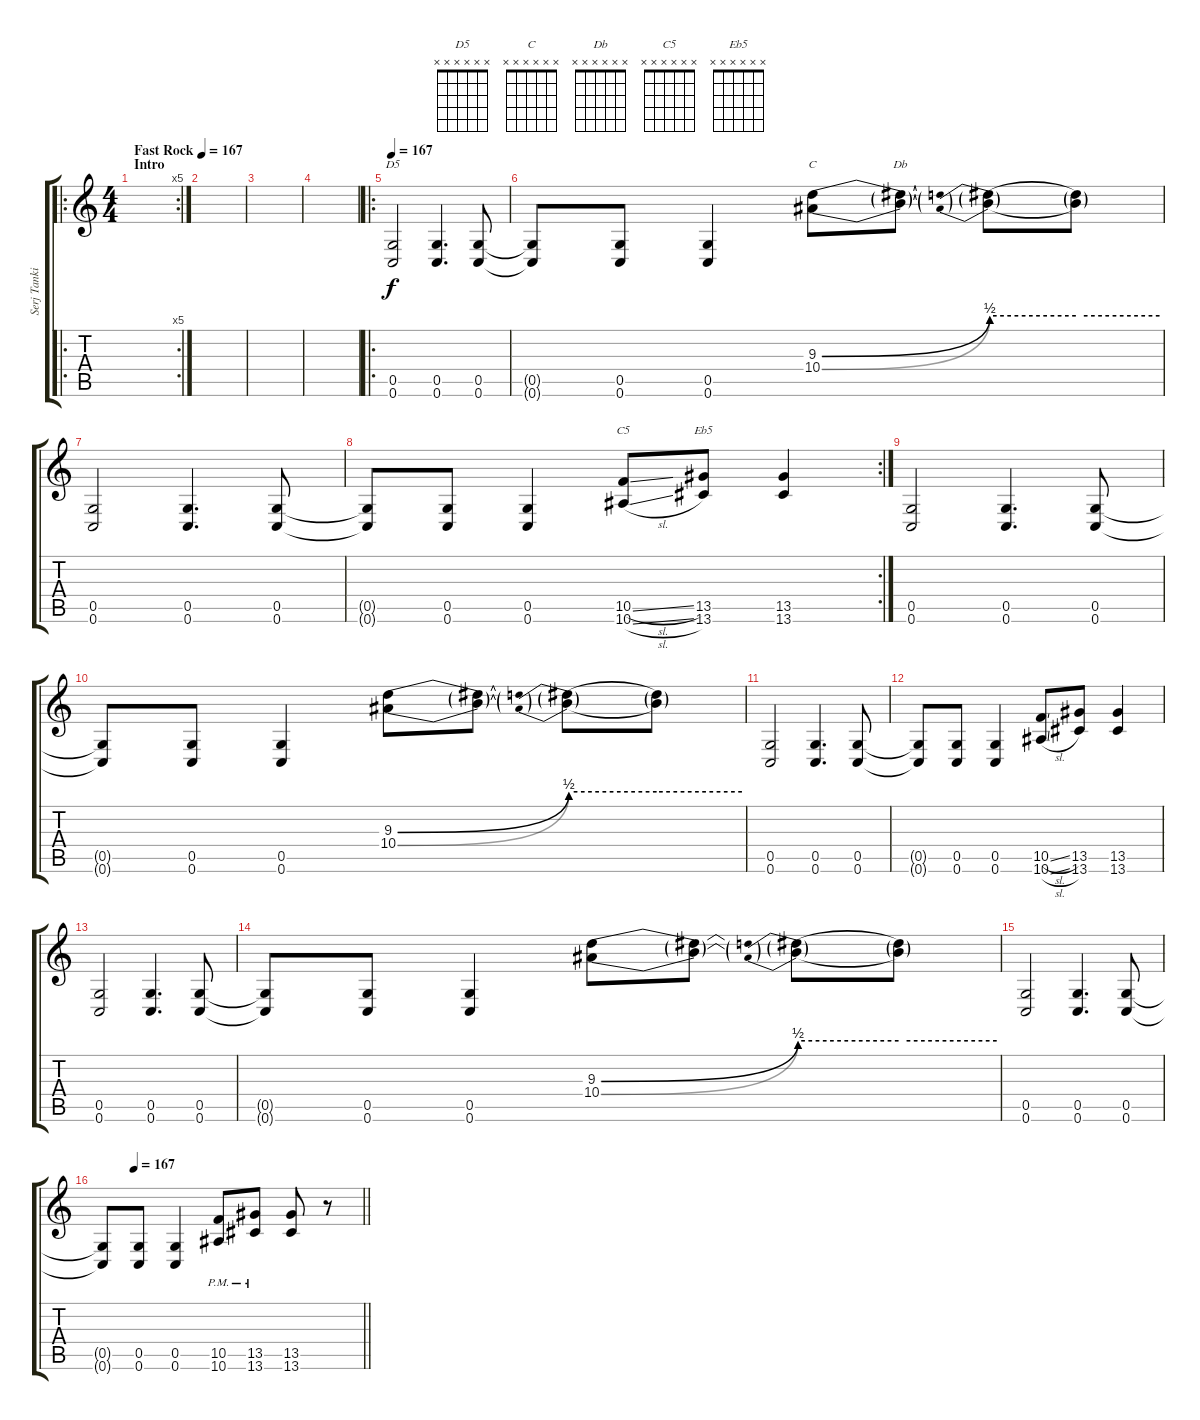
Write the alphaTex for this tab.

\track ("Serj Tankian" "Serj Tanki") {instrument distortionguitar}
\staff {score tabs}
\tuning (D4 A3 F3 C3 G2 C2) {hide}
\chord ("D5" x x x x x x)
\chord ("C" x x x x x x)
\chord ("Db" x x x x x x)
\chord ("C5" x x x x x x)
\chord ("Eb5" x x x x x x)
\ro
\rc 5
\ts (4 4)
\section ("" "Intro")
\tempo (167 "Fast Rock")
\clef g2
\ks c
|
|
|
|
\ro
\tempo 167
(0.5 0.6).2{ch "D5"} (0.5 0.6).4{d} (0.5 0.6).8 |
(0.5{t} 0.6{t}).8 (0.5 0.6).8 (0.5 0.6).4 (9.3{be (bend 0 0 60 2)} 10.4{be (bend 0 0 60 2)}).8{ch "C"} (9.3{t} 10.4{t}).8{ch "Db"} (9.3{be (prebend 0 2 60 2) t} 10.4{be (prebend 0 2 60 2) t}).8 (9.3{be (hold 0 2 60 2) t} 10.4{be (hold 0 2 60 2) t}).8 |
(0.5 0.6).2 (0.5 0.6).4{d} (0.5 0.6).8 |
\rc 2
(0.5{t} 0.6{t}).8 (0.5 0.6).8 (0.5 0.6).4 (10.5{sl} 10.6{sl}).8{ch "C5"} (13.5 13.6).8{ch "Eb5"} (13.5 13.6).4 |
(0.5 0.6).2 (0.5 0.6).4{d} (0.5 0.6).8 |
(0.5{t} 0.6{t}).8 (0.5 0.6).8 (0.5 0.6).4 (9.3{be (bend 0 0 60 2)} 10.4{be (bend 0 0 60 2)}).8 (9.3{t} 10.4{t}).8 (9.3{be (prebend 0 2 60 2) t} 10.4{be (prebend 0 2 60 2) t}).8 (9.3{be (hold 0 2 60 2) t} 10.4{be (hold 0 2 60 2) t}).8 |
(0.5 0.6).2 (0.5 0.6).4{d} (0.5 0.6).8 |
(0.5{t} 0.6{t}).8 (0.5 0.6).8 (0.5 0.6).4 (10.5{sl} 10.6{sl}).8 (13.5 13.6).8 (13.5 13.6).4 |
(0.5 0.6).2 (0.5 0.6).4{d} (0.5 0.6).8 |
(0.5{t} 0.6{t}).8 (0.5 0.6).8 (0.5 0.6).4 (9.3{be (bend 0 0 60 2)} 10.4{be (bend 0 0 60 2)}).8 (9.3{t} 10.4{t}).8 (9.3{be (prebend 0 2 60 2) t} 10.4{be (prebend 0 2 60 2) t}).8 (9.3{be (hold 0 2 60 2) t} 10.4{be (hold 0 2 60 2) t}).8 |
(0.5 0.6).2 (0.5 0.6).4{d} (0.5 0.6).8 |
\tempo (167 0.125)
\barLineRight lightlight
(0.5{t} 0.6{t}).8 (0.5 0.6).8 (0.5 0.6).4 (10.5{pm} 10.6{pm}).8 (13.5{pm} 13.6{pm}).8 (13.5 13.6).8 r.8
